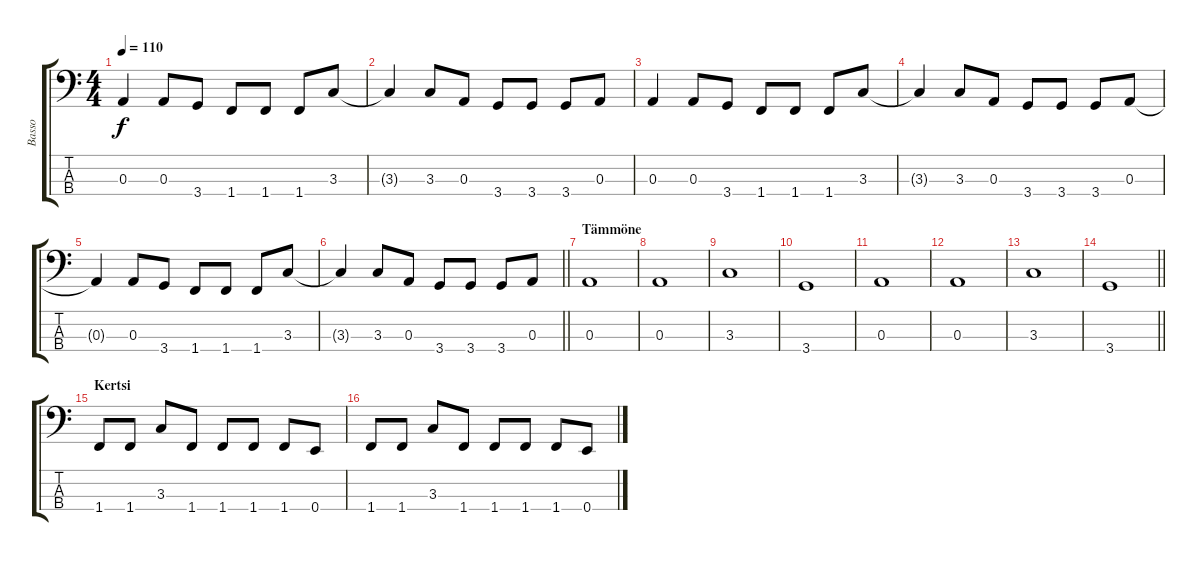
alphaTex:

\track ("Basso" "Basso") {instrument electricbasspick}
\staff {score tabs}
\tuning (G2 D2 A1 E1) {hide}
\ts (4 4)
\tempo 110
\clef f4
\ks c
0.3{t}.4{dy f} 0.3.8 3.4.8 1.4.8 1.4.8 1.4.8 3.3.8 |
3.3{t}.4 3.3.8 0.3.8 3.4.8 3.4.8 3.4.8 0.3.8 |
0.3.4 0.3.8 3.4.8 1.4.8 1.4.8 1.4.8 3.3.8 |
3.3{t}.4 3.3.8 0.3.8 3.4.8 3.4.8 3.4.8 0.3.8 |
0.3{t}.4 0.3.8 3.4.8 1.4.8 1.4.8 1.4.8 3.3.8 |
\barLineRight lightlight
3.3{t}.4 3.3.8 0.3.8 3.4.8 3.4.8 3.4.8 0.3.8 |
\section ("" "Tämmöne")
0.3.1 |
0.3.1 |
3.3.1 |
3.4.1 |
0.3.1 |
0.3.1 |
3.3.1 |
\barLineRight lightlight
3.4.1 |
\section ("" "Kertsi")
1.4.8 1.4.8 3.3.8 1.4.8 1.4.8 1.4.8 1.4.8 0.4.8 |
1.4.8 1.4.8 3.3.8 1.4.8 1.4.8 1.4.8 1.4.8 0.4.8
